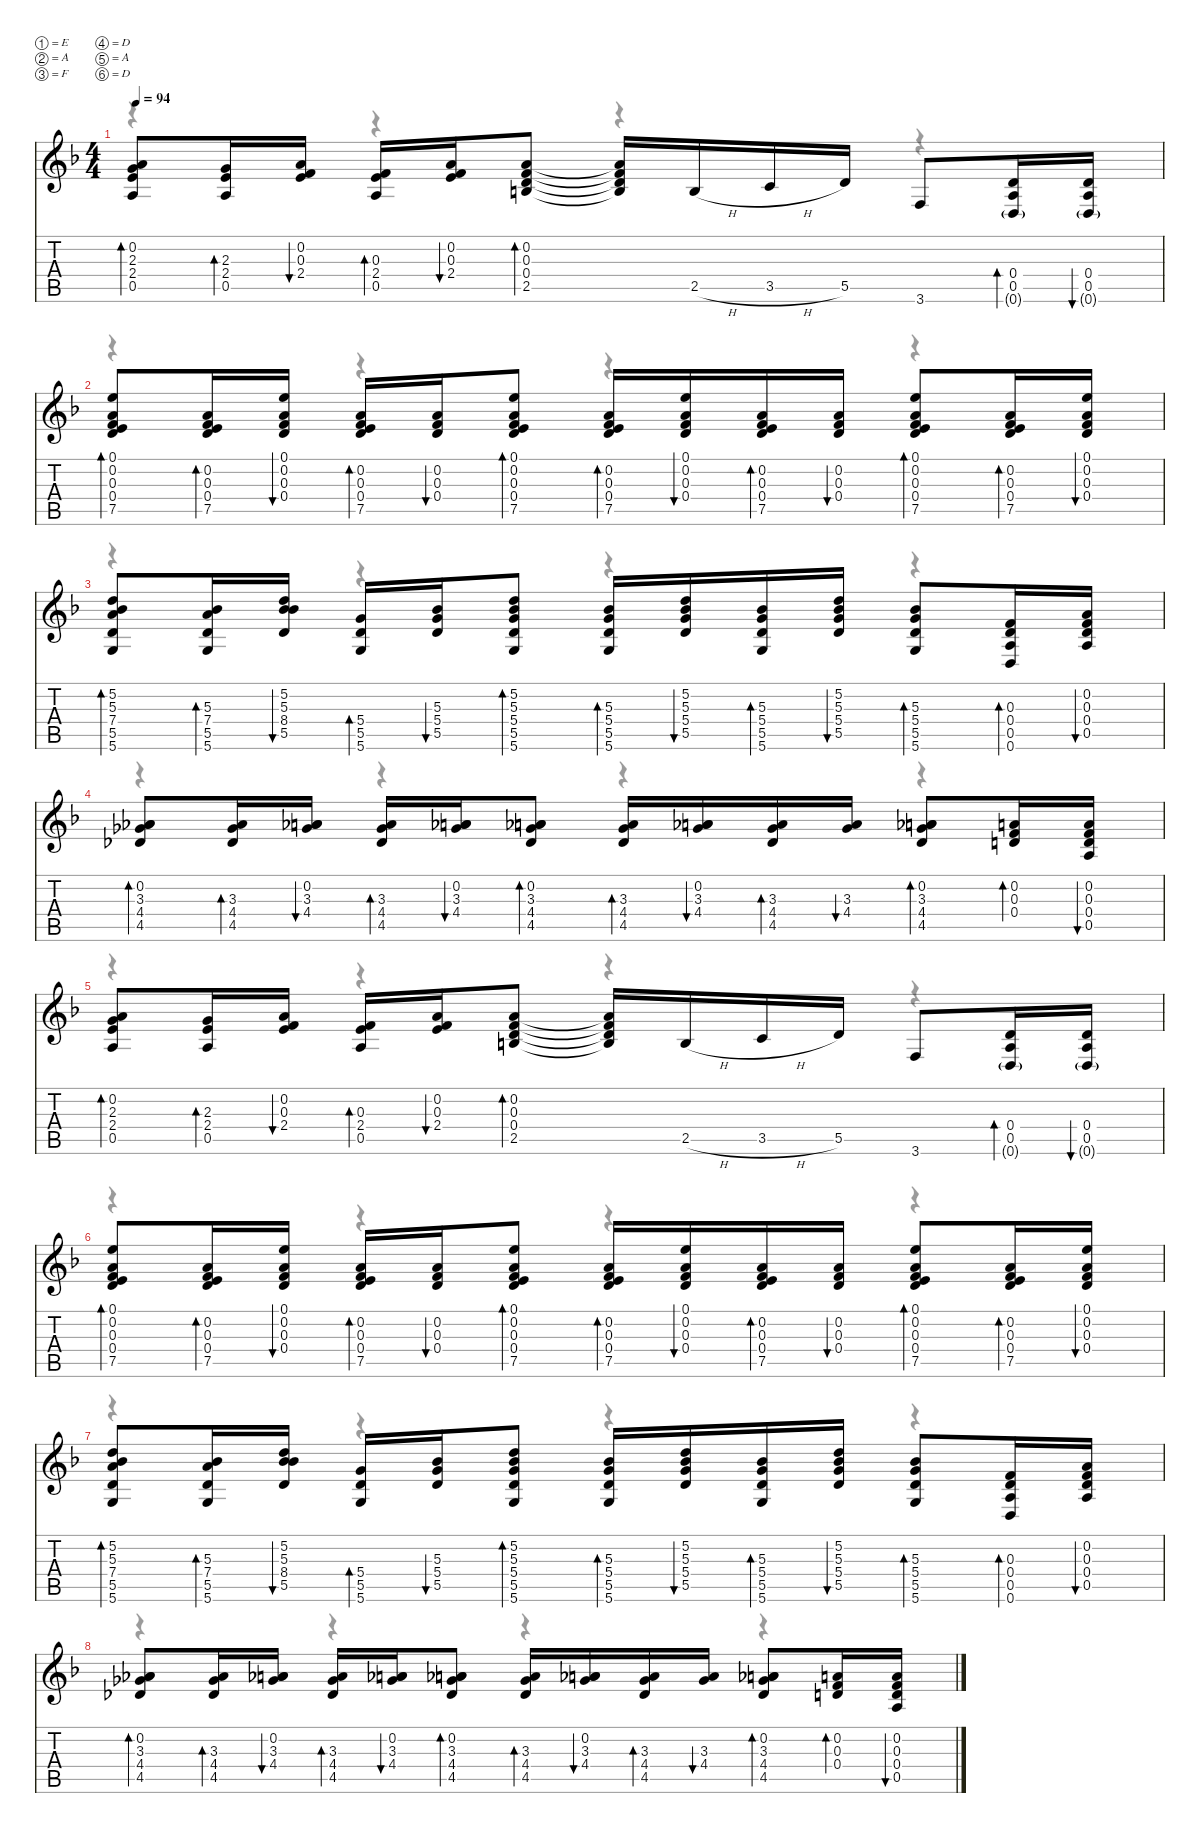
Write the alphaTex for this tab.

\defaultSystemsLayout 4
\hideDynamics
\bracketExtendMode nobrackets
\singleTrackTrackNamePolicy hidden
\multiTrackTrackNamePolicy hidden
\otherSystemsTrackNameOrientation horizontal
\track ("M. Akerfeldt (Acoustic)" "s.guit.") {instrument acousticguitarsteel}
\staff {score tabs}
\tuning (E4 A3 F3 D3 A2 D2)
\voice
\ts (4 4)
\tempo 94
\clef g2
\ks dminor
(0.2{acc forcenatural} 2.3{acc forcenatural} 2.4{acc forcenatural} 0.5{acc forcenatural}).8{bd 30 dy f beam Up} (2.3{acc forcenatural} 2.4{acc forcenatural} 0.5{acc forcenatural}).16{bd 30 beam Up} (0.2{acc forcenatural} 0.3{acc forcenatural} 2.4{acc forcenatural}).16{bu 30 beam Up} (0.3{acc forcenatural} 2.4{acc forcenatural} 0.5{acc forcenatural}).16{bd 30 beam Up} (0.2{acc forcenatural} 0.3{acc forcenatural} 2.4{acc forcenatural}).16{bu 30 beam Up} (0.2{acc forcenatural} 0.3{acc forcenatural} 0.4{acc forcenatural} 2.5{acc forcenatural}).8{bd 30 dy mf beam Up} (0.2{t acc forcenatural} 0.3{t acc forcenatural} 0.4{t acc forcenatural} 2.5{t acc forcenatural}).16{dy f beam Up} 2.5{h acc forcenatural}.16{beam Up} 3.5{h acc forcenatural}.16{dy ff beam Up} 5.5{acc forcenatural}.16{beam Up} 3.6{acc forcenatural}.8{dy f beam Up} (0.4{acc forcenatural} 0.5{acc forcenatural} 0.6{g acc forcenatural}).16{bd 30 dy mf beam Up} (0.4{acc forcenatural} 0.5{acc forcenatural} 0.6{g acc forcenatural}).16{bu 30 beam Up} |
(0.1{acc forcenatural} 0.2{acc forcenatural} 0.3{acc forcenatural} 0.4{acc forcenatural} 7.5{acc forcenatural}).8{bd 30 beam Up} (0.2{acc forcenatural} 0.3{acc forcenatural} 0.4{acc forcenatural} 7.5{acc forcenatural}).16{bd 30 dy f beam Up} (0.1{acc forcenatural} 0.2{acc forcenatural} 0.3{acc forcenatural} 0.4{acc forcenatural}).16{bu 30 dy mf beam Up} (0.2{acc forcenatural} 0.3{acc forcenatural} 0.4{acc forcenatural} 7.5{acc forcenatural}).16{bd 30 dy f beam Up} (0.2{acc forcenatural} 0.3{acc forcenatural} 0.4{acc forcenatural}).16{bu 30 beam Up} (0.1{acc forcenatural} 0.2{acc forcenatural} 0.3{acc forcenatural} 0.4{acc forcenatural} 7.5{acc forcenatural}).8{bd 30 dy mf beam Up} (0.2{acc forcenatural} 0.3{acc forcenatural} 0.4{acc forcenatural} 7.5{acc forcenatural}).16{bd 30 dy f beam Up} (0.1{acc forcenatural} 0.2{acc forcenatural} 0.3{acc forcenatural} 0.4{acc forcenatural}).16{bu 30 dy mf beam Up} (0.2{acc forcenatural} 0.3{acc forcenatural} 0.4{acc forcenatural} 7.5{acc forcenatural}).16{bd 30 dy f beam Up} (0.2{acc forcenatural} 0.3{acc forcenatural} 0.4{acc forcenatural}).16{bu 30 beam Up} (0.1{acc forcenatural} 0.2{acc forcenatural} 0.3{acc forcenatural} 0.4{acc forcenatural} 7.5{acc forcenatural}).8{bd 30 dy mf beam Up} (0.2{acc forcenatural} 0.3{acc forcenatural} 0.4{acc forcenatural} 7.5{acc forcenatural}).16{bd 30 dy f beam Up} (0.1{acc forcenatural} 0.2{acc forcenatural} 0.3{acc forcenatural} 0.4{acc forcenatural}).16{bu 30 dy mf beam Up} |
(5.2{acc forcenatural} 5.3{acc b} 7.4{acc forcenatural} 5.5{acc forcenatural} 5.6{acc forcenatural}).8{bd 30 dy f beam Up} (5.3{acc b} 7.4{acc forcenatural} 5.5{acc forcenatural} 5.6{acc forcenatural}).16{bd 30 beam Up} (5.2{acc forcenatural} 5.3{acc b} 8.4{acc b} 5.5{acc forcenatural}).16{bu 30 beam Up} (5.4{acc forcenatural} 5.5{acc forcenatural} 5.6{acc forcenatural}).16{bd 30 beam Up} (5.3{acc b} 5.4{acc forcenatural} 5.5{acc forcenatural}).16{bu 30 beam Up} (5.2{acc forcenatural} 5.3{acc b} 5.4{acc forcenatural} 5.5{acc forcenatural} 5.6{acc forcenatural}).8{bd 30 beam Up} (5.3{acc b} 5.4{acc forcenatural} 5.5{acc forcenatural} 5.6{acc forcenatural}).16{bd 30 beam Up} (5.2{acc forcenatural} 5.3{acc b} 5.4{acc forcenatural} 5.5{acc forcenatural}).16{bu 30 beam Up} (5.3{acc b} 5.4{acc forcenatural} 5.5{acc forcenatural} 5.6{acc forcenatural}).16{bd 30 beam Up} (5.2{acc forcenatural} 5.3{acc b} 5.4{acc forcenatural} 5.5{acc forcenatural}).16{bu 30 beam Up} (5.3{acc b} 5.4{acc forcenatural} 5.5{acc forcenatural} 5.6{acc forcenatural}).8{bd 30 beam Up} (0.3{acc forcenatural} 0.4{acc forcenatural} 0.5{acc forcenatural} 0.6{acc forcenatural}).16{bd 30 beam Up} (0.2{acc forcenatural} 0.3{acc forcenatural} 0.4{acc forcenatural} 0.5{acc forcenatural}).16{bu 30 beam Up} |
(0.2{acc forcenatural} 3.3{acc b} 4.4{acc b} 4.5{acc b}).8{bd 30 beam Up} (3.3{acc b} 4.4{acc b} 4.5{acc b}).16{bd 30 beam Up} (0.2{acc forcenatural} 3.3{acc b} 4.4{acc b}).16{bu 30 beam Up} (3.3{acc b} 4.4{acc b} 4.5{acc b}).16{bd 30 beam Up} (0.2{acc forcenatural} 3.3{acc b} 4.4{acc b}).16{bu 30 beam Up} (0.2{acc forcenatural} 3.3{acc b} 4.4{acc b} 4.5{acc b}).8{bd 30 beam Up} (3.3{acc b} 4.4{acc b} 4.5{acc b}).16{bd 30 beam Up} (0.2{acc forcenatural} 3.3{acc b} 4.4{acc b}).16{bu 30 beam Up} (3.3{acc b} 4.4{acc b} 4.5{acc b}).16{bd 30 beam Up} (3.3{acc b} 4.4{acc b}).16{bu 30 beam Up} (0.2{acc forcenatural} 3.3{acc b} 4.4{acc b} 4.5{acc b}).8{bd 30 beam Up} (0.2{acc forcenatural} 0.3{acc forcenatural} 0.4{acc forcenatural}).16{bd 30 beam Up} (0.2{acc forcenatural} 0.3{acc forcenatural} 0.4{acc forcenatural} 0.5{acc forcenatural}).16{bu 30 beam Up} |
(0.2{acc forcenatural} 2.3{acc forcenatural} 2.4{acc forcenatural} 0.5{acc forcenatural}).8{bd 30 beam Up} (2.3{acc forcenatural} 2.4{acc forcenatural} 0.5{acc forcenatural}).16{bd 30 beam Up} (0.2{acc forcenatural} 0.3{acc forcenatural} 2.4{acc forcenatural}).16{bu 30 beam Up} (0.3{acc forcenatural} 2.4{acc forcenatural} 0.5{acc forcenatural}).16{bd 30 beam Up} (0.2{acc forcenatural} 0.3{acc forcenatural} 2.4{acc forcenatural}).16{bu 30 beam Up} (0.2{acc forcenatural} 0.3{acc forcenatural} 0.4{acc forcenatural} 2.5{acc forcenatural}).8{bd 30 dy mf beam Up} (0.2{t acc forcenatural} 0.3{t acc forcenatural} 0.4{t acc forcenatural} 2.5{t acc forcenatural}).16{dy f beam Up} 2.5{h acc forcenatural}.16{beam Up} 3.5{h acc forcenatural}.16{dy ff beam Up} 5.5{acc forcenatural}.16{beam Up} 3.6{acc forcenatural}.8{dy f beam Up} (0.4{acc forcenatural} 0.5{acc forcenatural} 0.6{g acc forcenatural}).16{bd 30 dy mf beam Up} (0.4{acc forcenatural} 0.5{acc forcenatural} 0.6{g acc forcenatural}).16{bu 30 beam Up} |
(0.1{acc forcenatural} 0.2{acc forcenatural} 0.3{acc forcenatural} 0.4{acc forcenatural} 7.5{acc forcenatural}).8{bd 30 beam Up} (0.2{acc forcenatural} 0.3{acc forcenatural} 0.4{acc forcenatural} 7.5{acc forcenatural}).16{bd 30 dy f beam Up} (0.1{acc forcenatural} 0.2{acc forcenatural} 0.3{acc forcenatural} 0.4{acc forcenatural}).16{bu 30 dy mf beam Up} (0.2{acc forcenatural} 0.3{acc forcenatural} 0.4{acc forcenatural} 7.5{acc forcenatural}).16{bd 30 dy f beam Up} (0.2{acc forcenatural} 0.3{acc forcenatural} 0.4{acc forcenatural}).16{bu 30 beam Up} (0.1{acc forcenatural} 0.2{acc forcenatural} 0.3{acc forcenatural} 0.4{acc forcenatural} 7.5{acc forcenatural}).8{bd 30 dy mf beam Up} (0.2{acc forcenatural} 0.3{acc forcenatural} 0.4{acc forcenatural} 7.5{acc forcenatural}).16{bd 30 dy f beam Up} (0.1{acc forcenatural} 0.2{acc forcenatural} 0.3{acc forcenatural} 0.4{acc forcenatural}).16{bu 30 dy mf beam Up} (0.2{acc forcenatural} 0.3{acc forcenatural} 0.4{acc forcenatural} 7.5{acc forcenatural}).16{bd 30 dy f beam Up} (0.2{acc forcenatural} 0.3{acc forcenatural} 0.4{acc forcenatural}).16{bu 30 beam Up} (0.1{acc forcenatural} 0.2{acc forcenatural} 0.3{acc forcenatural} 0.4{acc forcenatural} 7.5{acc forcenatural}).8{bd 30 dy mf beam Up} (0.2{acc forcenatural} 0.3{acc forcenatural} 0.4{acc forcenatural} 7.5{acc forcenatural}).16{bd 30 dy f beam Up} (0.1{acc forcenatural} 0.2{acc forcenatural} 0.3{acc forcenatural} 0.4{acc forcenatural}).16{bu 30 dy mf beam Up} |
(5.2{acc forcenatural} 5.3{acc b} 7.4{acc forcenatural} 5.5{acc forcenatural} 5.6{acc forcenatural}).8{bd 30 dy f beam Up} (5.3{acc b} 7.4{acc forcenatural} 5.5{acc forcenatural} 5.6{acc forcenatural}).16{bd 30 beam Up} (5.2{acc forcenatural} 5.3{acc b} 8.4{acc b} 5.5{acc forcenatural}).16{bu 30 beam Up} (5.4{acc forcenatural} 5.5{acc forcenatural} 5.6{acc forcenatural}).16{bd 30 beam Up} (5.3{acc b} 5.4{acc forcenatural} 5.5{acc forcenatural}).16{bu 30 beam Up} (5.2{acc forcenatural} 5.3{acc b} 5.4{acc forcenatural} 5.5{acc forcenatural} 5.6{acc forcenatural}).8{bd 30 beam Up} (5.3{acc b} 5.4{acc forcenatural} 5.5{acc forcenatural} 5.6{acc forcenatural}).16{bd 30 beam Up} (5.2{acc forcenatural} 5.3{acc b} 5.4{acc forcenatural} 5.5{acc forcenatural}).16{bu 30 beam Up} (5.3{acc b} 5.4{acc forcenatural} 5.5{acc forcenatural} 5.6{acc forcenatural}).16{bd 30 beam Up} (5.2{acc forcenatural} 5.3{acc b} 5.4{acc forcenatural} 5.5{acc forcenatural}).16{bu 30 beam Up} (5.3{acc b} 5.4{acc forcenatural} 5.5{acc forcenatural} 5.6{acc forcenatural}).8{bd 30 beam Up} (0.3{acc forcenatural} 0.4{acc forcenatural} 0.5{acc forcenatural} 0.6{acc forcenatural}).16{bd 30 beam Up} (0.2{acc forcenatural} 0.3{acc forcenatural} 0.4{acc forcenatural} 0.5{acc forcenatural}).16{bu 30 beam Up} |
(0.2{acc forcenatural} 3.3{acc b} 4.4{acc b} 4.5{acc b}).8{bd 30 beam Up} (3.3{acc b} 4.4{acc b} 4.5{acc b}).16{bd 30 beam Up} (0.2{acc forcenatural} 3.3{acc b} 4.4{acc b}).16{bu 30 beam Up} (3.3{acc b} 4.4{acc b} 4.5{acc b}).16{bd 30 beam Up} (0.2{acc forcenatural} 3.3{acc b} 4.4{acc b}).16{bu 30 beam Up} (0.2{acc forcenatural} 3.3{acc b} 4.4{acc b} 4.5{acc b}).8{bd 30 beam Up} (3.3{acc b} 4.4{acc b} 4.5{acc b}).16{bd 30 beam Up} (0.2{acc forcenatural} 3.3{acc b} 4.4{acc b}).16{bu 30 beam Up} (3.3{acc b} 4.4{acc b} 4.5{acc b}).16{bd 30 beam Up} (3.3{acc b} 4.4{acc b}).16{bu 30 beam Up} (0.2{acc forcenatural} 3.3{acc b} 4.4{acc b} 4.5{acc b}).8{bd 30 beam Up} (0.2{acc forcenatural} 0.3{acc forcenatural} 0.4{acc forcenatural}).16{bd 30 beam Up} (0.2{acc forcenatural} 0.3{acc forcenatural} 0.4{acc forcenatural} 0.5{acc forcenatural}).16{bu 30 beam Up}
\voice
\clef g2
\ottava regular
\simile none
\ks dminor
r.4{dy mf beam Down} r.4{beam Down} r.4{beam Down} r.4{beam Down} |
r.4{beam Down} r.4{beam Down} r.4{beam Down} r.4{beam Down} |
r.4{beam Down} r.4{beam Down} r.4{beam Down} r.4{beam Down} |
r.4{beam Down} r.4{beam Down} r.4{beam Down} r.4{beam Down} |
r.4{beam Down} r.4{beam Down} r.4{beam Down} r.4{beam Down} |
r.4{beam Down} r.4{beam Down} r.4{beam Down} r.4{beam Down} |
r.4{beam Down} r.4{beam Down} r.4{beam Down} r.4{beam Down} |
r.4{beam Down} r.4{beam Down} r.4{beam Down} r.4{beam Down}
